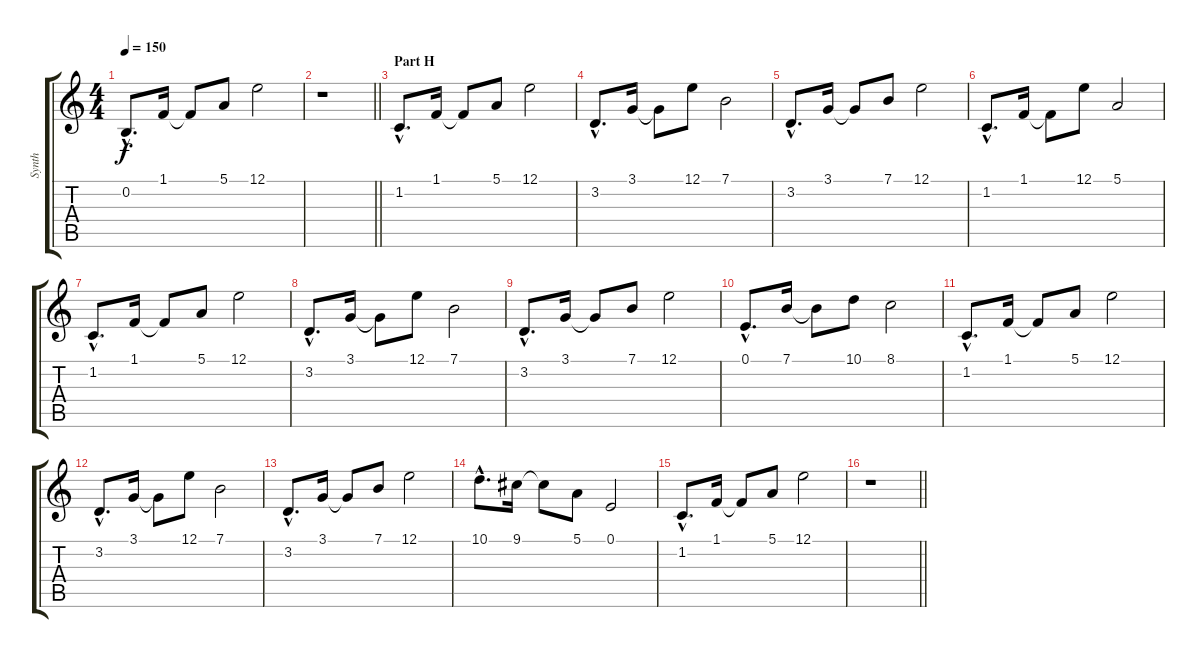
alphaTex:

\track ("Synth" "Synth") {instrument pad3polysynth}
\staff {score tabs}
\tuning (E4 B3 G3 D3 A2 E2) {hide}
\ts (4 4)
\tempo 150
\clef g2
\ks c
0.2{hac}.8{d dy f} 1.1.16 1.1{t}.8 5.1.8 12.1.2 |
\barLineRight lightlight
r.1 |
\section ("" "Part H")
1.2{hac}.8{d} 1.1.16 1.1{t}.8 5.1.8 12.1.2 |
3.2{hac}.8{d} 3.1.16 3.1{t}.8 12.1.8 7.1.2 |
3.2{hac}.8{d} 3.1.16 3.1{t}.8 7.1.8 12.1.2 |
1.2{hac}.8{d} 1.1.16 1.1{t}.8 12.1.8 5.1.2 |
1.2{hac}.8{d} 1.1.16 1.1{t}.8 5.1.8 12.1.2 |
3.2{hac}.8{d} 3.1.16 3.1{t}.8 12.1.8 7.1.2 |
3.2{hac}.8{d} 3.1.16 3.1{t}.8 7.1.8 12.1.2 |
0.1{hac}.8{d} 7.1.16 7.1{t}.8 10.1.8 8.1.2 |
1.2{hac}.8{d} 1.1.16 1.1{t}.8 5.1.8 12.1.2 |
3.2{hac}.8{d} 3.1.16 3.1{t}.8 12.1.8 7.1.2 |
3.2{hac}.8{d} 3.1.16 3.1{t}.8 7.1.8 12.1.2 |
10.1{hac}.8{d} 9.1.16 9.1{t}.8 5.1.8 0.1.2 |
1.2{hac}.8{d} 1.1.16 1.1{t}.8 5.1.8 12.1.2 |
\barLineRight lightlight
r.1
